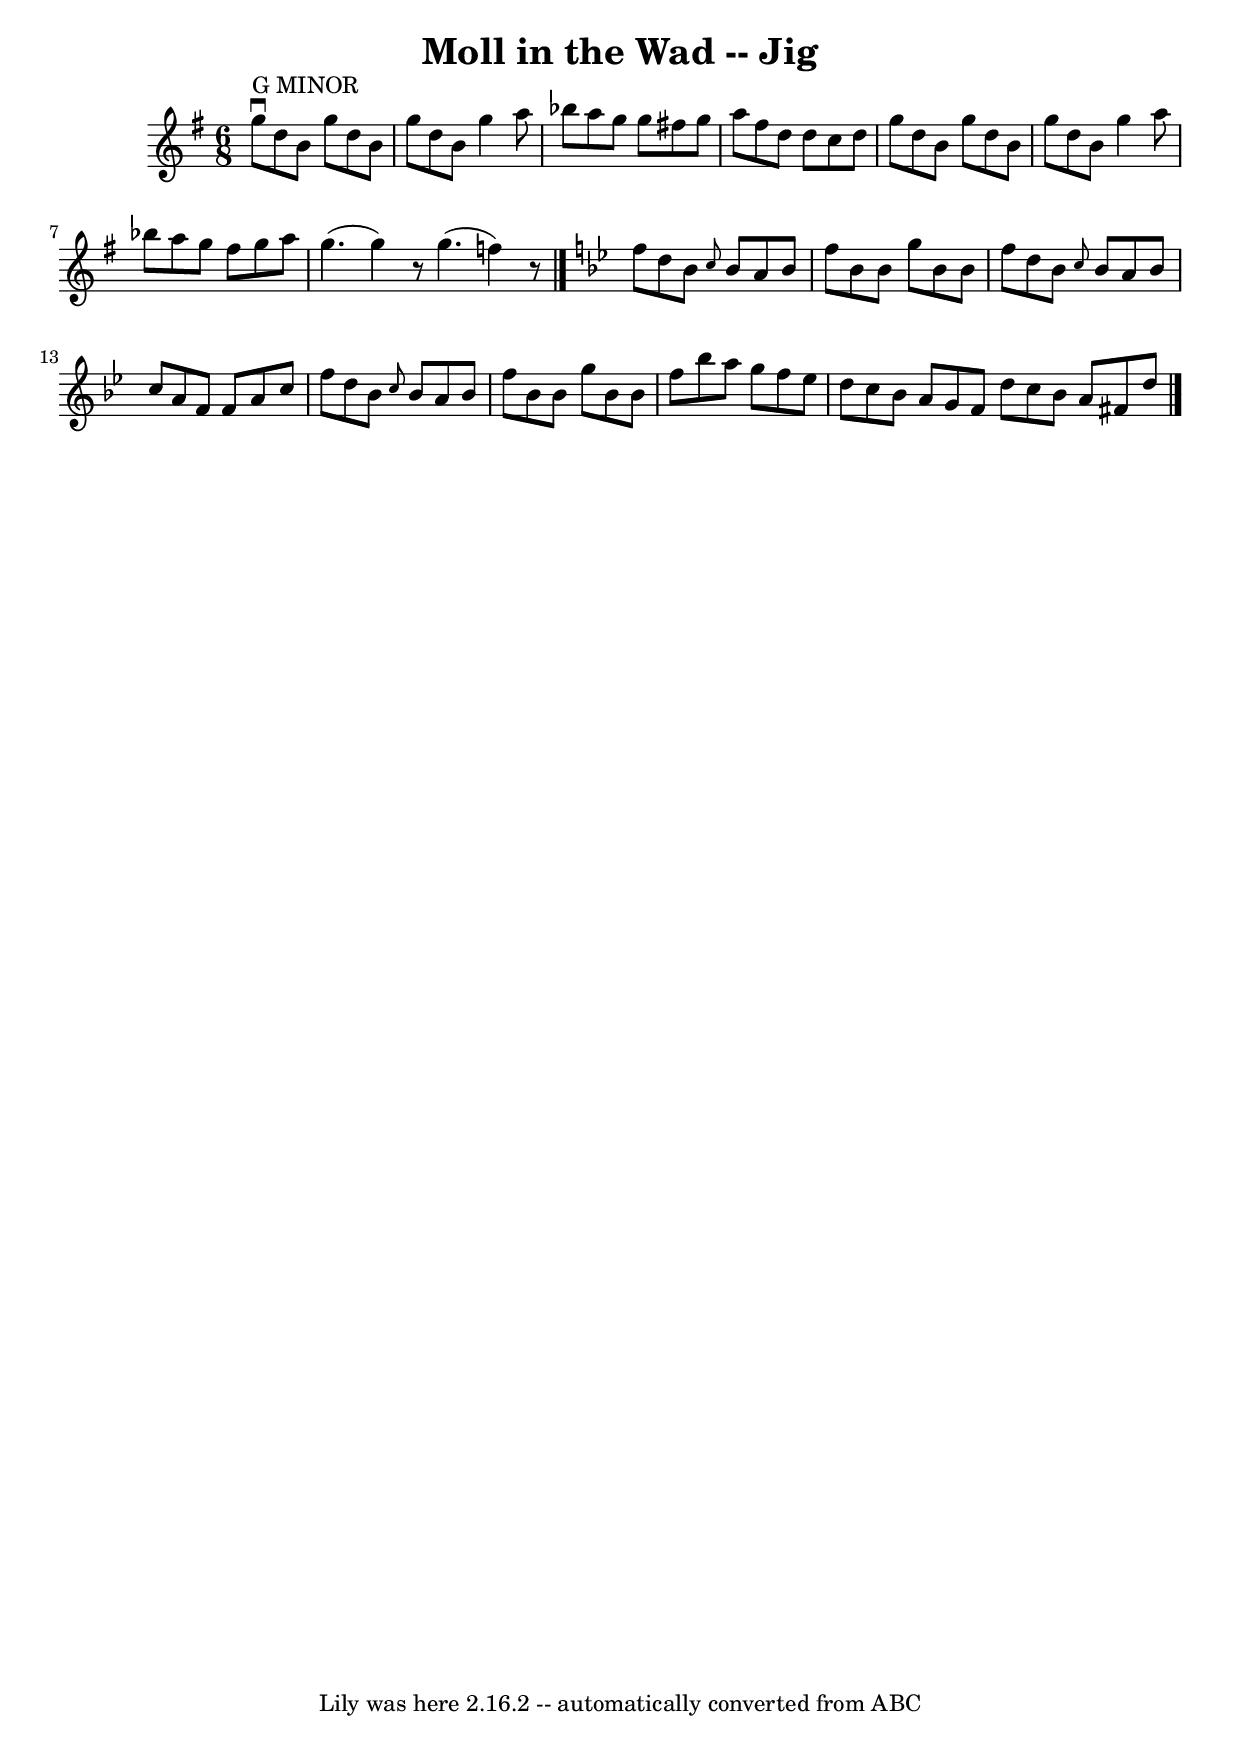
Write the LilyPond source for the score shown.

\version "2.7.40"
\include "Mammoth.ily"
\header {
	%% book = "Ryan's Mammoth Collection"
	crossRefNumber = "1"
	footnotes = "\\\\88 455"
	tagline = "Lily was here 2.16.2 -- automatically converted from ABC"
	title = "Moll in the Wad -- Jig"
}
voicedefault =  {


\time 6/8 \key g \major g''8^"G MINOR"^\downbow d''8 b'8 g''8    
d''8 b'8    |
 g''8 d''8 b'8 g''4 a''8    |
   
bes''8 a''8 g''8 g''8 fis''!8 g''8    |
 a''8 fis''8  
 d''8 d''8 c''8 d''8    |
 g''8 d''8 b'8 g''8    
d''8 b'8    |
 g''8 d''8 b'8 g''4 a''8    |
   
bes''8 a''8 g''8 fis''8 g''8 a''8    |
 g''4. (g''4  
-)   r8   \bar ":|" g''4. (f''4)   r8   \bar "|."   \key bes \major   
f''8 d''8 bes'8  \grace { c''8  } bes'8 a'8 bes'8    |
  
 f''8 bes'8 bes'8 g''8 bes'8 bes'8    |
 f''8 d''8    
bes'8  \grace { c''8  } bes'8 a'8 bes'8    |
 c''8 a'8    
f'8 f'8 a'8 c''8    |
 f''8 d''8 bes'8  \grace {    
c''8  } bes'8 a'8 bes'8    |
 f''8 bes'8 bes'8 g''8    
bes'8 bes'8    |
 f''8 bes''8 a''8 g''8 f''8 ees''8   
 |
 d''8 c''8 bes'8 a'8 g'8 f'8    \bar ":|" d''8    
c''8 bes'8 a'8 fis'8 d''8      \bar "|."   
}

\score{
    <<

	\context Staff="default"
	{
	    \voicedefault 
	}

    >>
	\layout {
	}
	\midi {}
}
